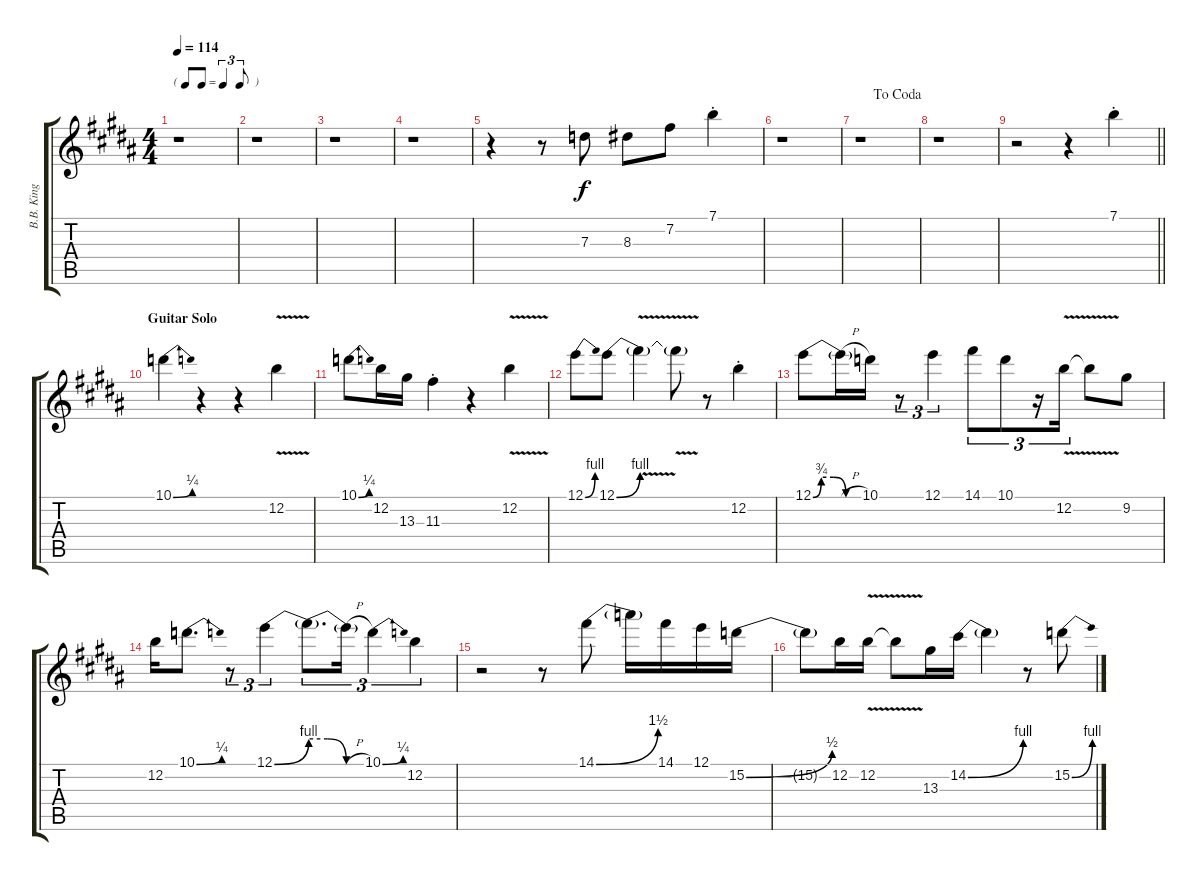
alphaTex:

\track ("B.B. King - Electric Guitar" "B.B. King ") {instrument electricguitarclean}
\staff {score tabs}
\tuning (E4 B3 G3 D3 A2 E2) {hide}
\ts (4 4)
\tf triplet8th
\tempo 114
\clef g2
\ks g#minor
r.1{dy f} |
r.1 |
r.1 |
\ks b
r.1 |
\ks g#minor
r.4 r.8 7.3.8 8.3.8 7.2.8 7.1{st}.4 |
r.1 |
\jump dacoda
r.1 |
\ks b
r.1 |
\barLineRight lightlight
\ks g#minor
r.2 r.4 7.1{st}.4 |
\section ("" "Guitar Solo")
10.1{be (bend 0 0 60 1)}.4 r.4 r.4 12.2{v}.4 |
10.1{be (bend 0 0 60 1)}.8 12.2.16 13.3.16 11.3{st}.4 r.4 12.2{v}.4 |
\ks b
12.1{be (bend 0 0 60 4)}.8 12.1{be (bend 0 0 60 4)}.8 12.1{v t}.4 12.1{v t}.8 r.8 12.2{st}.4 |
\ks g#minor
12.1{be (custom 0 0 10 3 25 3 40 0 60 0)}.8 12.1{h t}.16 10.1.16 r.8{tu (3 2)} 12.1.4{tu (3 2)} 14.1.8{tu (3 2)} 10.1.8{tu (3 2)} r.16{tu (3 2)} 12.2{v}.16{tu (3 2)} 12.2{v t}.8 9.2.8 |
12.2.16 10.1{be (bend 0 0 60 1)}.8{d} r.8{tu (3 2)} 12.1{be (bend 0 0 60 4)}.4{tu (3 2)} 12.1{be (custom 0 4 20 4 40 0 60 0) t}.8{d tu (3 2)} 12.1{h t}.16{tu (3 2)} 10.1{be (bend 0 0 60 1)}.4{tu (3 2)} 12.2.4{tu (3 2)} |
\ks b
r.2 r.8 14.1{be (bend 0 0 60 6)}.8 14.1{t}.16 14.1.16 12.1.16 15.2{be (bend 0 0 60 2)}.16 |
\ks g#minor
15.2{t}.8 12.2.16 12.2{v}.16 12.2{v t}.8 13.3.16 14.2{be (bend 0 0 60 4)}.16 14.2{t}.4 r.8 15.2{be (bend 0 0 60 4)}.8
